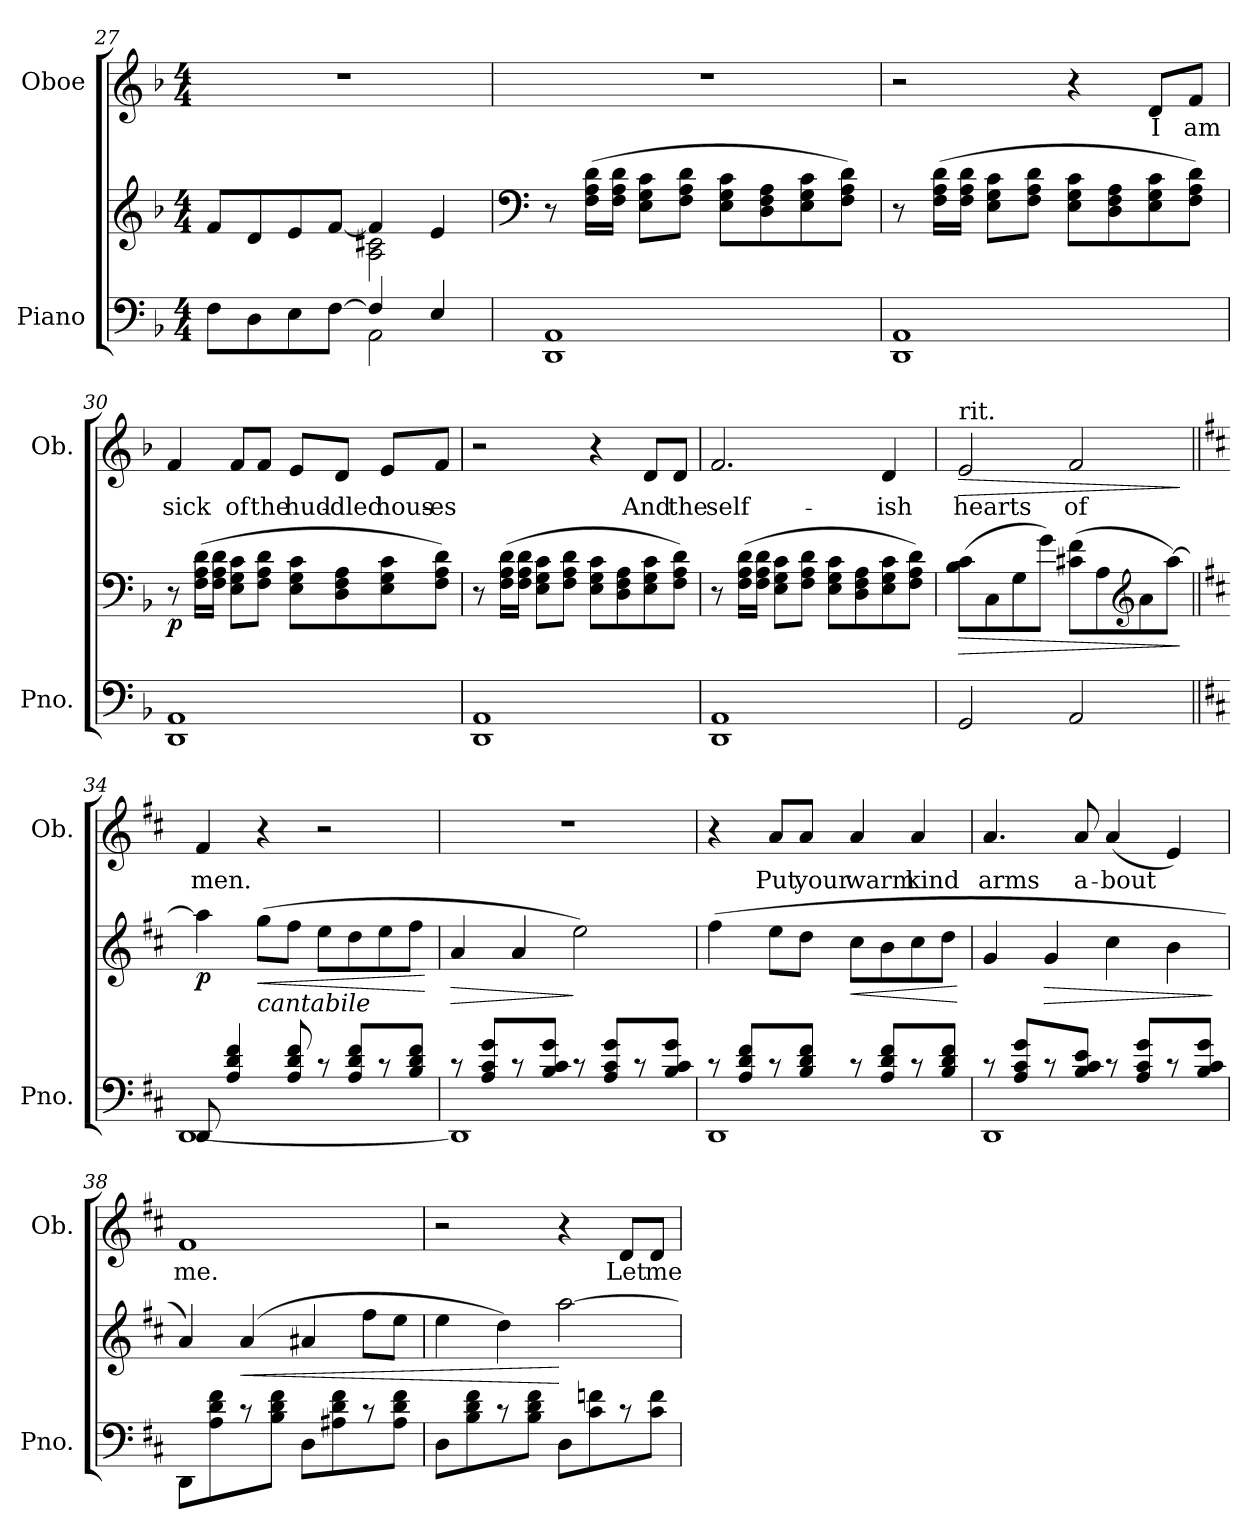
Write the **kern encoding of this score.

**kern	**kern	**dynam	**kern	**text	**dynam
*part2	*part2	*part2	*part1	*part1	*part1
*staff3	*staff2	*staff2/3	*staff1	*staff1	*staff1
*I"Piano	*	*	*I"Oboe	*	*
*I'Pno.	*	*	*I'Ob.	*	*
*clefF4	*clefG2	*	*clefG2	*	*
*k[b-]	*k[b-]	*	*k[b-]	*	*
*M4/4	*M4/4	*	*M4/4	*	*
=27	=27	=27	=27	=27	=27
*^	*^	*	*	*	*
8F\L	2ryy	8f/L	2ryy	.	1r	.	.
8D\	.	8d/	.	.	.	.	.
8E\	.	8e/	.	.	.	.	.
[8F\J	.	[8f/J	.	.	.	.	.
4F/]	2AA\	4f/]	2A\ 2c#X\	.	.	.	.
4E/	.	4e/	.	.	.	.	.
*v	*v	*	*	*	*	*	*
*	*v	*v	*	*	*	*
=28	=28	=28	=28	=28	=28
*	*clefF4	*	*	*	*
1DD 1AA	8r	.	1r	.	.
.	(16F\ 16A\ 16d\LL	.	.	.	.
.	16F\ 16A\ 16d\JJ	.	.	.	.
.	8E\ 8G\ 8c\L	.	.	.	.
.	8F\ 8A\ 8d\J	.	.	.	.
.	8E\ 8G\ 8c\L	.	.	.	.
.	8D\ 8F\ 8A\	.	.	.	.
.	8E\ 8G\ 8c\	.	.	.	.
.	8F\ 8A\ 8d\J)	.	.	.	.
!!LO:PB:g=z
=29	=29	=29	=29	=29	=29
1DD 1AA	8r	.	2r	.	.
.	(16F\ 16A\ 16d\LL	.	.	.	.
.	16F\ 16A\ 16d\JJ	.	.	.	.
.	8E\ 8G\ 8c\L	.	.	.	.
.	8F\ 8A\ 8d\J	.	.	.	.
.	8E\ 8G\ 8c\L	.	4r	.	.
.	8D\ 8F\ 8A\	.	.	.	.
!	!	!	!	!LO:LY:b	!
.	8E\ 8G\ 8c\	.	8d/L	I	.
!	!	!	!	!LO:LY:b	!
.	8F\ 8A\ 8d\J)	.	8f/J	am	.
=30	=30	=30	=30	=30	=30
!	!	!LO:DY:b	!	!LO:LY:b	!
1DD 1AA	8r	p	4f/	sick	.
.	(16F\ 16A\ 16d\LL	.	.	.	.
.	16F\ 16A\ 16d\JJ	.	.	.	.
!	!	!	!	!LO:LY:b	!
.	8E\ 8G\ 8c\L	.	8f/L	of	.
!	!	!	!	!LO:LY:b	!
.	8F\ 8A\ 8d\J	.	8f/J	the	.
!	!	!	!	!LO:LY:b	!
.	8E\ 8G\ 8c\L	.	8e/L	hud-	.
!	!	!	!	!LO:LY:b	!
.	8D\ 8F\ 8A\	.	8d/J	-dled	.
!	!	!	!	!LO:LY:b	!
.	8E\ 8G\ 8c\	.	8e/L	hous-	.
!	!	!	!	!LO:LY:b	!
.	8F\ 8A\ 8d\J)	.	8f/J	-es	.
=31	=31	=31	=31	=31	=31
1DD 1AA	8r	.	2r	.	.
.	(16F\ 16A\ 16d\LL	.	.	.	.
.	16F\ 16A\ 16d\JJ	.	.	.	.
.	8E\ 8G\ 8c\L	.	.	.	.
.	8F\ 8A\ 8d\J	.	.	.	.
.	8E\ 8G\ 8c\L	.	4r	.	.
.	8D\ 8F\ 8A\	.	.	.	.
!	!	!	!	!LO:LY:b	!
.	8E\ 8G\ 8c\	.	8d/L	And	.
!	!	!	!	!LO:LY:b	!
.	8F\ 8A\ 8d\J)	.	8d/J	the	.
!!LO:LB:g=z
=32	=32	=32	=32	=32	=32
!	!	!	!	!LO:LY:b	!
1DD 1AA	8r	.	2.f/	self-	.
.	(16F\ 16A\ 16d\LL	.	.	.	.
.	16F\ 16A\ 16d\JJ	.	.	.	.
.	8E\ 8G\ 8c\L	.	.	.	.
.	8F\ 8A\ 8d\J	.	.	.	.
.	8E\ 8G\ 8c\L	.	.	.	.
.	8D\ 8F\ 8A\	.	.	.	.
!	!	!	!	!LO:LY:b	!
.	8E\ 8G\ 8c\	.	4d/	-ish	.
.	8F\ 8A\ 8d\J)	.	.	.	.
=33	=33	=33	=33	=33	=33
!	!	!	!LO:TX:a:t=rit.	!	!
!	!	!LO:HP:b	!	!LO:LY:b	!LO:HP:b
2GG/	(8B-\ 8c\L	>	2e/	hearts	>
.	8C\	.	.	.	.
.	8G\	.	.	.	.
.	8g\J)	.	.	.	.
!	!	!	!	!LO:LY:b	!
2AA/	(8c#X\ 8f\L	.	2f/	of	.
.	8A\	.	.	.	.
*	*clefG2	*	*	*	*
.	8a\	.	.	.	.
.	[8aa\J)	.	.	.	.
.	.	]	.	.	]
=34||	=34||	=34||	=34||	=34||	=34||
*k[f#c#]	*k[f#c#]	*	*k[f#c#]	*	*
*^	*	*	*	*	*
!	!	!	!LO:DY:b	!	!LO:LY:b	!
8DD/	[1DD	4aa\]	p	4f#/	men.	.
4A/ 4d/ 4f#/	.	.	.	.	.	.
!	!	!LO:TX:b:i:t=cantabile	!	!	!	!
!	!	!	!LO:HP:b	!	!	!
.	.	(8gg\L	<	4r	.	.
8A/ 8d/ 8f#/	.	8ff#\J	.	.	.	.
8r	.	8ee\L	.	2r	.	.
8A/ 8d/ 8f#/L	.	8dd\	.	.	.	.
8r	.	8ee\	.	.	.	.
8B/ 8d/ 8f#/J	.	8ff#\J	.	.	.	.
*v	*v	*	*	*	*	*
.	.	[	.	.	.
!!LO:LB:g=z
=35	=35	=35	=35	=35	=35
*^	*	*	*	*	*
!	!	!	!LO:HP:b	!	!	!
8r	1DD]	4a/	>	1r	.	.
8A/ 8c#/ 8g/L	.	.	.	.	.	.
8r	.	4a/	.	.	.	.
8B/ 8c#/ 8g/J	.	.	.	.	.	.
8r	.	2ee\)	]	.	.	.
8A/ 8c#/ 8g/L	.	.	.	.	.	.
8r	.	.	.	.	.	.
8B/ 8c#/ 8g/J	.	.	.	.	.	.
=36	=36	=36	=36	=36	=36	=36
8r	1DD	(4ff#\	.	4r	.	.
8A/ 8d/ 8f#/L	.	.	.	.	.	.
!	!	!	!	!	!LO:LY:b	!
8r	.	8ee\L	.	8a/L	Put	.
!	!	!	!	!	!LO:LY:b	!
8B/ 8d/ 8f#/J	.	8dd\J	.	8a/J	your	.
!	!	!	!LO:HP:b	!	!LO:LY:b	!
8r	.	8cc#\L	<	4a/	warm	.
8A/ 8d/ 8f#/L	.	8b\	.	.	.	.
!	!	!	!	!	!LO:LY:b	!
8r	.	8cc#\	.	4a/	kind	.
8B/ 8d/ 8f#/J	.	8dd\J	.	.	.	.
*v	*v	*	*	*	*	*
.	.	[	.	.	.
=37	=37	=37	=37	=37	=37
*^	*	*	*	*	*
!	!	!	!	!	!LO:LY:b	!
8r	1DD	4g/	.	4.a/	arms	.
8A/ 8c#/ 8g/L	.	.	.	.	.	.
!	!	!	!LO:HP:b	!	!	!
8r	.	4g/	>	.	.	.
!	!	!	!	!	!LO:LY:b	!
8B/ 8c#/ 8e/J	.	.	.	8a/	a-	.
!	!	!	!	!	!LO:LY:b	!
8r	.	4cc#\	.	(4a/	-bout	.
8A/ 8c#/ 8g/L	.	.	.	.	.	.
8r	.	4b\	.	4e/)	.	.
8B/ 8c#/ 8g/J	.	.	.	.	.	.
*v	*v	*	*	*	*	*
.	.	]	.	.	.
=38	=38	=38	=38	=38	=38
!	!	!	!	!LO:LY:b	!
8DD\L	4a/)	.	1f#	me.	.
8A\ 8d\ 8f#\	.	.	.	.	.
!	!	!LO:HP:b	!	!	!
8r	(4a/	<	.	.	.
8B\ 8d\ 8f#\J	.	.	.	.	.
8D\L	4a#X/	.	.	.	.
8A#X\ 8d\ 8f#\	.	.	.	.	.
8r	8ff#\L	.	.	.	.
8A#\ 8d\ 8f#\J	8ee\J	.	.	.	.
!!LO:PB:g=z
=39	=39	=39	=39	=39	=39
8D\L	4ee\	.	2r	.	.
8B\ 8d\ 8f#\	.	.	.	.	.
8r	4dd\)	.	.	.	.
8B\ 8d\ 8f#\J	.	.	.	.	.
8D\L	[2aa\	[	4r	.	.
8c#\ 8fn\	.	.	.	.	.
!	!	!	!	!LO:LY:b	!
8r	.	.	8d/L	Let	.
!	!	!	!	!LO:LY:b	!
8c#\ 8f\J	.	.	8d/J	me	.
=	=	=	=	=	=
*-	*-	*-	*-	*-	*-
